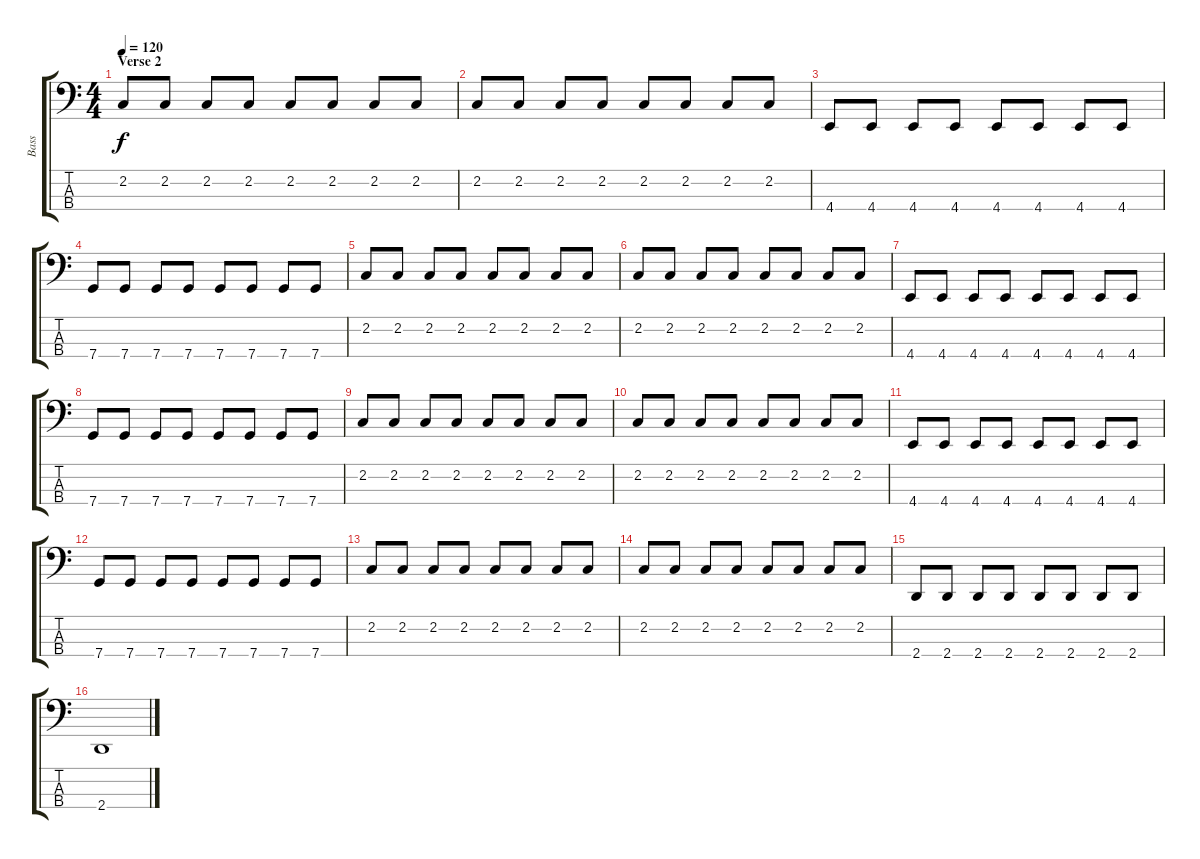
\track ("Bass" "Bass") {instrument electricbassfinger}
\staff {score tabs}
\tuning (Eb2 Bb1 F1 C1) {hide}
\ts (4 4)
\section ("" "Verse 2")
\tempo 120
\clef f4
\ks c
2.2.8{dy f} 2.2.8 2.2.8 2.2.8 2.2.8 2.2.8 2.2.8 2.2.8 |
2.2.8 2.2.8 2.2.8 2.2.8 2.2.8 2.2.8 2.2.8 2.2.8 |
4.4.8 4.4.8 4.4.8 4.4.8 4.4.8 4.4.8 4.4.8 4.4.8 |
7.4.8 7.4.8 7.4.8 7.4.8 7.4.8 7.4.8 7.4.8 7.4.8 |
2.2.8 2.2.8 2.2.8 2.2.8 2.2.8 2.2.8 2.2.8 2.2.8 |
2.2.8 2.2.8 2.2.8 2.2.8 2.2.8 2.2.8 2.2.8 2.2.8 |
4.4.8 4.4.8 4.4.8 4.4.8 4.4.8 4.4.8 4.4.8 4.4.8 |
7.4.8 7.4.8 7.4.8 7.4.8 7.4.8 7.4.8 7.4.8 7.4.8 |
2.2.8 2.2.8 2.2.8 2.2.8 2.2.8 2.2.8 2.2.8 2.2.8 |
2.2.8 2.2.8 2.2.8 2.2.8 2.2.8 2.2.8 2.2.8 2.2.8 |
4.4.8 4.4.8 4.4.8 4.4.8 4.4.8 4.4.8 4.4.8 4.4.8 |
7.4.8 7.4.8 7.4.8 7.4.8 7.4.8 7.4.8 7.4.8 7.4.8 |
2.2.8 2.2.8 2.2.8 2.2.8 2.2.8 2.2.8 2.2.8 2.2.8 |
2.2.8 2.2.8 2.2.8 2.2.8 2.2.8 2.2.8 2.2.8 2.2.8 |
2.4.8 2.4.8 2.4.8 2.4.8 2.4.8 2.4.8 2.4.8 2.4.8 |
2.4.1
